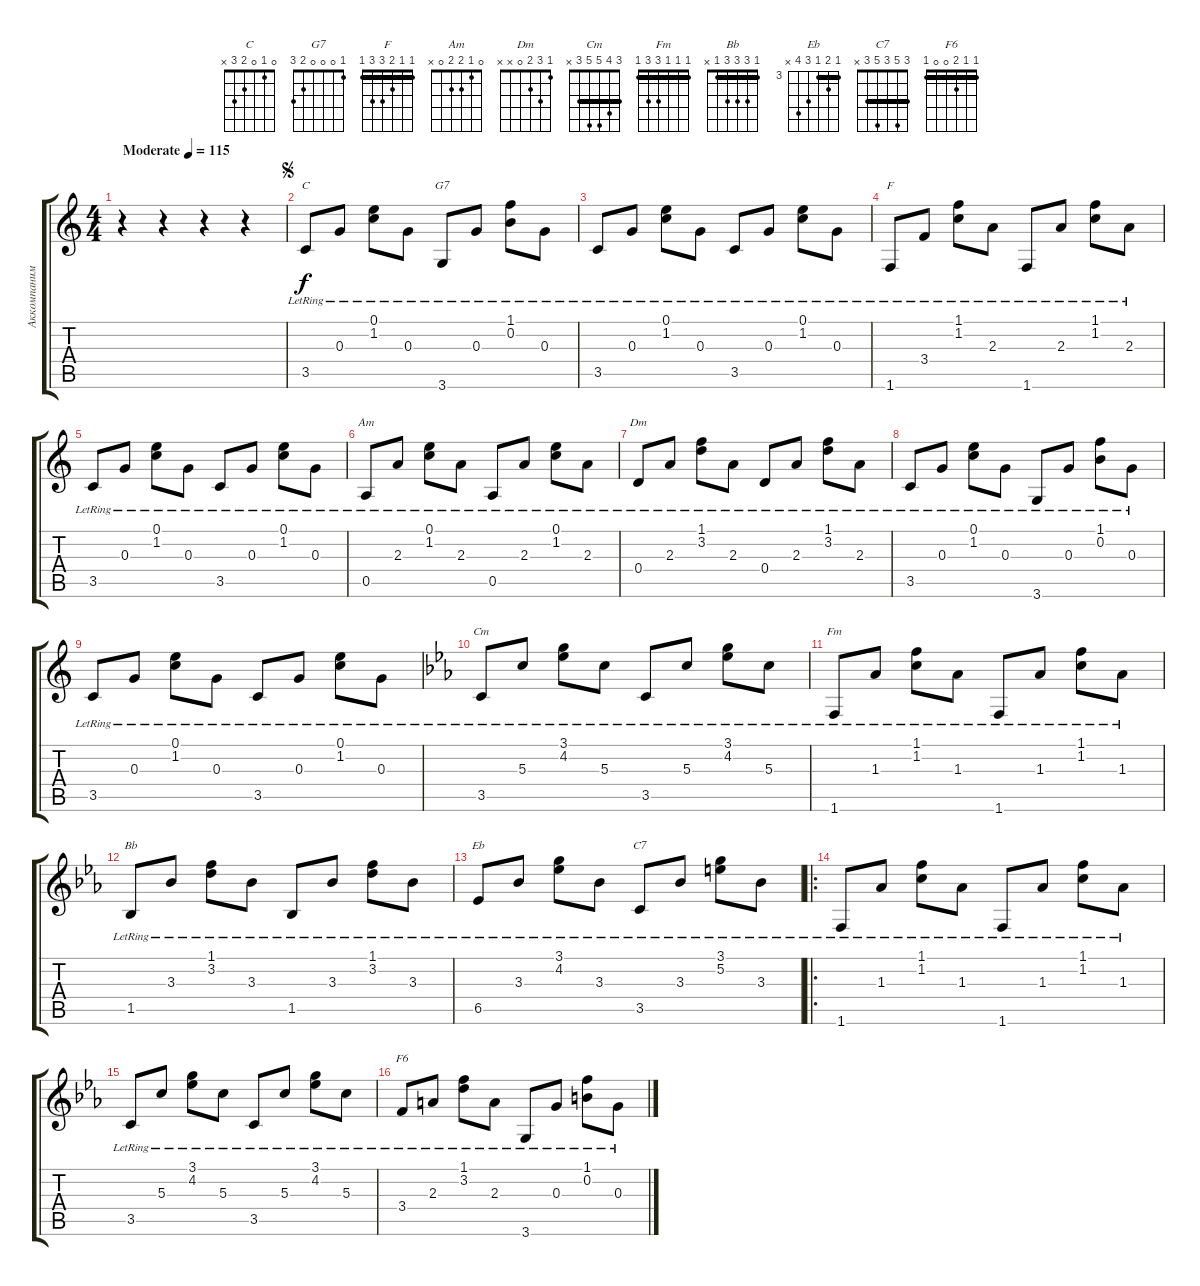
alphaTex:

\track ("Аккомпанимент" "Аккомпаним") {instrument acousticguitarsteel}
\staff {score tabs}
\tuning (E4 B3 G3 D3 A2 E2) {hide}
\chord ("C" 0 1 0 2 3 x)
\chord ("G7" 1 0 0 0 2 3)
\chord ("F" 1 1 2 3 3 1) {barre 1}
\chord ("Am" 0 1 2 2 0 x)
\chord ("Dm" 1 3 2 0 x x)
\chord ("Cm" 3 4 5 5 3 x) {barre 3}
\chord ("Fm" 1 1 1 3 3 1) {barre 1}
\chord ("Bb" 1 3 3 3 1 x) {barre 1}
\chord ("Eb" 3 4 3 5 6 x) {firstfret 3 barre 3}
\chord ("C7" 3 5 3 5 3 x) {barre 3}
\chord ("F6" 1 1 2 0 0 1) {barre 1}
\ts (4 4)
\tempo (115 "Moderate")
\clef g2
\ks c
r.4{dy f instrument acousticguitarsteel} r.4 r.4 r.4 |
\jump segno
3.5{lr}.8{ch "C"} 0.3{lr}.8 (0.1{lr} 1.2{lr}).8 0.3{lr}.8 3.6{lr}.8{ch "G7"} 0.3{lr}.8 (1.1{lr} 0.2{lr}).8 0.3{lr}.8 |
3.5{lr}.8 0.3{lr}.8 (0.1{lr} 1.2{lr}).8 0.3{lr}.8 3.5{lr}.8 0.3{lr}.8 (0.1{lr} 1.2{lr}).8 0.3{lr}.8 |
1.6{lr}.8{ch "F"} 3.4{lr}.8 (1.1{lr} 1.2{lr}).8 2.3{lr}.8 1.6{lr}.8 2.3{lr}.8 (1.1{lr} 1.2{lr}).8 2.3{lr}.8 |
3.5{lr}.8 0.3{lr}.8 (0.1{lr} 1.2{lr}).8 0.3{lr}.8 3.5{lr}.8 0.3{lr}.8 (0.1{lr} 1.2{lr}).8 0.3{lr}.8 |
0.5{lr}.8{ch "Am"} 2.3{lr}.8 (0.1{lr} 1.2{lr}).8 2.3{lr}.8 0.5{lr}.8 2.3{lr}.8 (0.1{lr} 1.2{lr}).8 2.3{lr}.8 |
0.4{lr}.8{ch "Dm"} 2.3{lr}.8 (1.1{lr} 3.2{lr}).8 2.3{lr}.8 0.4{lr}.8 2.3{lr}.8 (1.1{lr} 3.2{lr}).8 2.3{lr}.8 |
3.5{lr}.8 0.3{lr}.8 (0.1{lr} 1.2{lr}).8 0.3{lr}.8 3.6{lr}.8 0.3{lr}.8 (1.1{lr} 0.2{lr}).8 0.3{lr}.8 |
3.5{lr}.8 0.3{lr}.8 (0.1{lr} 1.2{lr}).8 0.3{lr}.8 3.5{lr}.8 0.3{lr}.8 (0.1{lr} 1.2{lr}).8 0.3{lr}.8 |
\ks cminor
3.5{lr}.8{ch "Cm"} 5.3{lr}.8 (3.1{lr} 4.2{lr}).8 5.3{lr}.8 3.5{lr}.8 5.3{lr}.8 (3.1{lr} 4.2{lr}).8 5.3{lr}.8 |
1.6{lr}.8{ch "Fm"} 1.3{lr}.8 (1.1{lr} 1.2{lr}).8 1.3{lr}.8 1.6{lr}.8 1.3{lr}.8 (1.1{lr} 1.2{lr}).8 1.3{lr}.8 |
1.5{lr}.8{ch "Bb"} 3.3{lr}.8 (1.1{lr} 3.2{lr}).8 3.3{lr}.8 1.5{lr}.8 3.3{lr}.8 (1.1{lr} 3.2{lr}).8 3.3{lr}.8 |
6.5{lr}.8{ch "Eb"} 3.3{lr}.8 (3.1{lr} 4.2{lr}).8 3.3{lr}.8 3.5{lr}.8{ch "C7"} 3.3{lr}.8 (3.1{lr} 5.2{lr}).8 3.3{lr}.8 |
\ro
1.6{lr}.8 1.3{lr}.8 (1.1{lr} 1.2{lr}).8 1.3{lr}.8 1.6{lr}.8 1.3{lr}.8 (1.1{lr} 1.2{lr}).8 1.3{lr}.8 |
3.5{lr}.8 5.3{lr}.8 (3.1{lr} 4.2{lr}).8 5.3{lr}.8 3.5{lr}.8 5.3{lr}.8 (3.1{lr} 4.2{lr}).8 5.3{lr}.8 |
3.4{lr}.8{ch "F6"} 2.3{lr}.8 (1.1{lr} 3.2{lr}).8 2.3{lr}.8 3.6{lr}.8 0.3{lr}.8 (1.1{lr} 0.2{lr}).8 0.3{lr}.8
